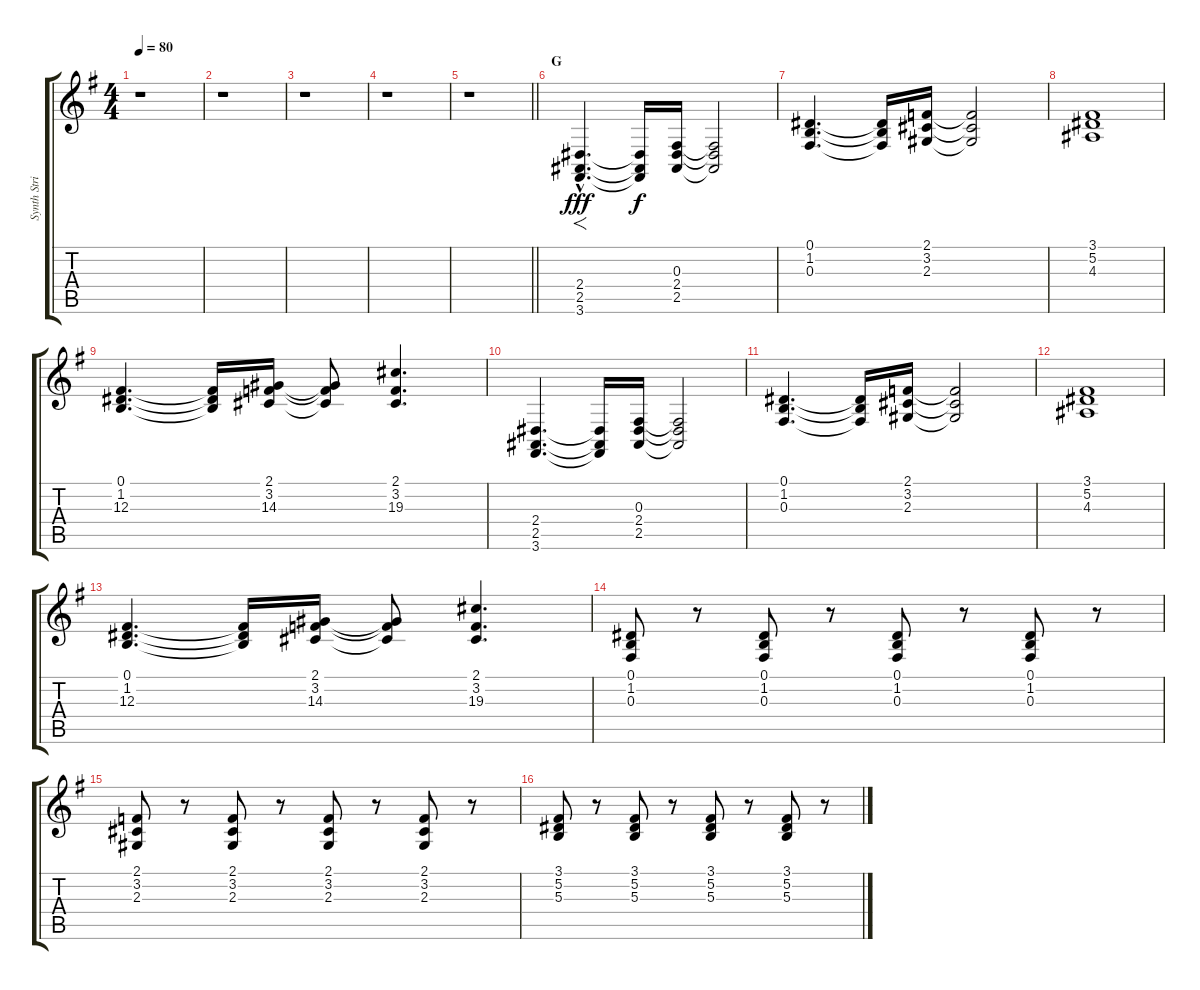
\track ("Synth Strings" "Synth Stri") {instrument synthstrings1}
\staff {score tabs}
\tuning (Eb4 Bb3 Gb3 Db3 Ab2 Eb2) {hide}
\ts (4 4)
\tempo 80
\clef g2
\ks g
r.1{dy f} |
r.1 |
r.1 |
r.1 |
\barLineRight lightlight
r.1 |
\section ("" "G")
(2.4 2.5 3.6{hac}).4{f d dy fff instrument lead6voice} (2.4{t} 2.5{t} 3.6{t}).16{dy f} (0.3 2.4 2.5).16{instrument synthstrings1} (0.3{t} 2.4{t} 2.5{t}).2 |
(0.1 1.2 0.3).4{d} (0.1{t} 1.2{t} 0.3{t}).16 (2.1 3.2 2.3).16 (2.1{t} 3.2{t} 2.3{t}).2 |
(3.1 5.2 4.3).1 |
(0.1 1.2 12.3).4{d} (0.1{t} 1.2{t} 12.3{t}).16 (2.1 3.2 14.3).16 (2.1{t} 3.2{t} 14.3{t}).8 (2.1 3.2 19.3).4{d} |
(2.4 2.5 3.6).4{d} (2.4{t} 2.5{t} 3.6{t}).16 (0.3 2.4 2.5).16 (0.3{t} 2.4{t} 2.5{t}).2 |
(0.1 1.2 0.3).4{d} (0.1{t} 1.2{t} 0.3{t}).16 (2.1 3.2 2.3).16 (2.1{t} 3.2{t} 2.3{t}).2 |
(3.1 5.2 4.3).1 |
(0.1 1.2 12.3).4{d} (0.1{t} 1.2{t} 12.3{t}).16 (2.1 3.2 14.3).16 (2.1{t} 3.2{t} 14.3{t}).8 (2.1 3.2 19.3).4{d} |
(0.1 1.2 0.3).8 r.8 (0.1 1.2 0.3).8 r.8 (0.1 1.2 0.3).8 r.8 (0.1 1.2 0.3).8 r.8 |
(2.1 3.2 2.3).8 r.8 (2.1 3.2 2.3).8 r.8 (2.1 3.2 2.3).8 r.8 (2.1 3.2 2.3).8 r.8 |
(3.1 5.2 5.3).8 r.8 (3.1 5.2 5.3).8 r.8 (3.1 5.2 5.3).8 r.8 (3.1 5.2 5.3).8 r.8
